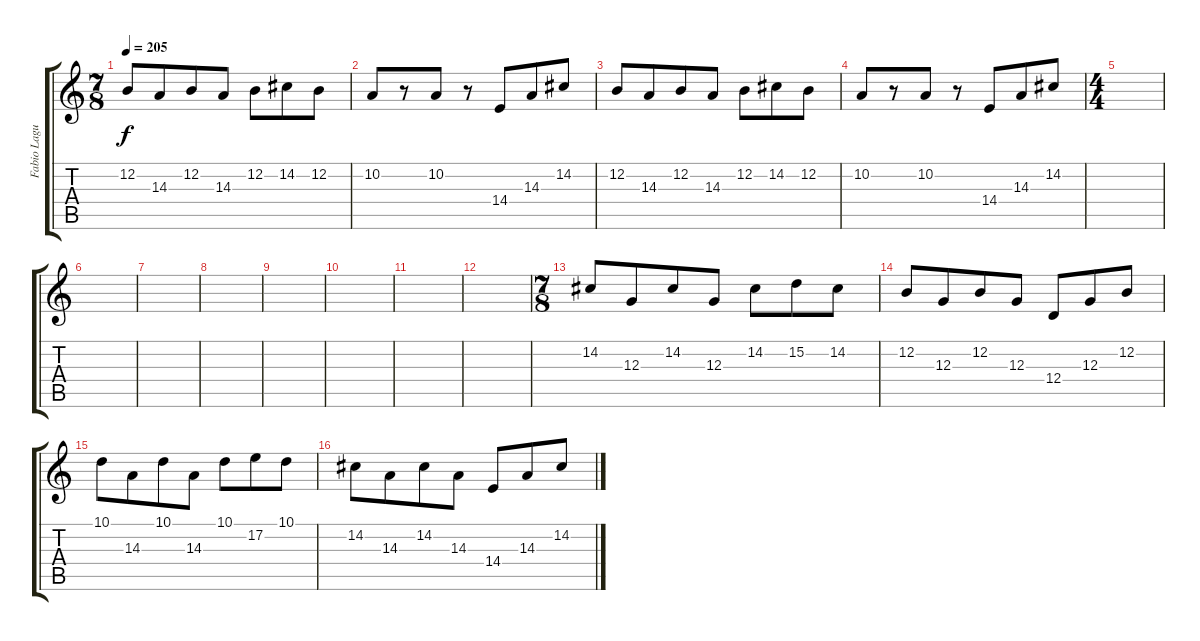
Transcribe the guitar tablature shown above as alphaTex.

\track ("Fabio Laguna" "Fabio Lagu") {instrument lead2sawtooth}
\staff {score tabs}
\tuning (E4 B3 G3 D3 A2 E2) {hide}
\ts (7 8)
\tempo 205
\clef g2
\ks c
12.2.8{dy f} 14.3.8 12.2.8 14.3.8 12.2.8 14.2.8 12.2.8 |
10.2.8 r.8 10.2.8 r.8 14.4.8 14.3.8 14.2.8 |
12.2.8 14.3.8 12.2.8 14.3.8 12.2.8 14.2.8 12.2.8 |
10.2.8 r.8 10.2.8 r.8 14.4.8 14.3.8 14.2.8 |
\ts (4 4)
|
|
|
|
|
|
|
|
\ts (7 8)
14.2.8 12.3.8 14.2.8 12.3.8 14.2.8 15.2.8 14.2.8 |
12.2.8 12.3.8 12.2.8 12.3.8 12.4.8 12.3.8 12.2.8 |
10.1.8 14.3.8 10.1.8 14.3.8 10.1.8 17.2.8 10.1.8 |
14.2.8 14.3.8 14.2.8 14.3.8 14.4.8 14.3.8 14.2.8
